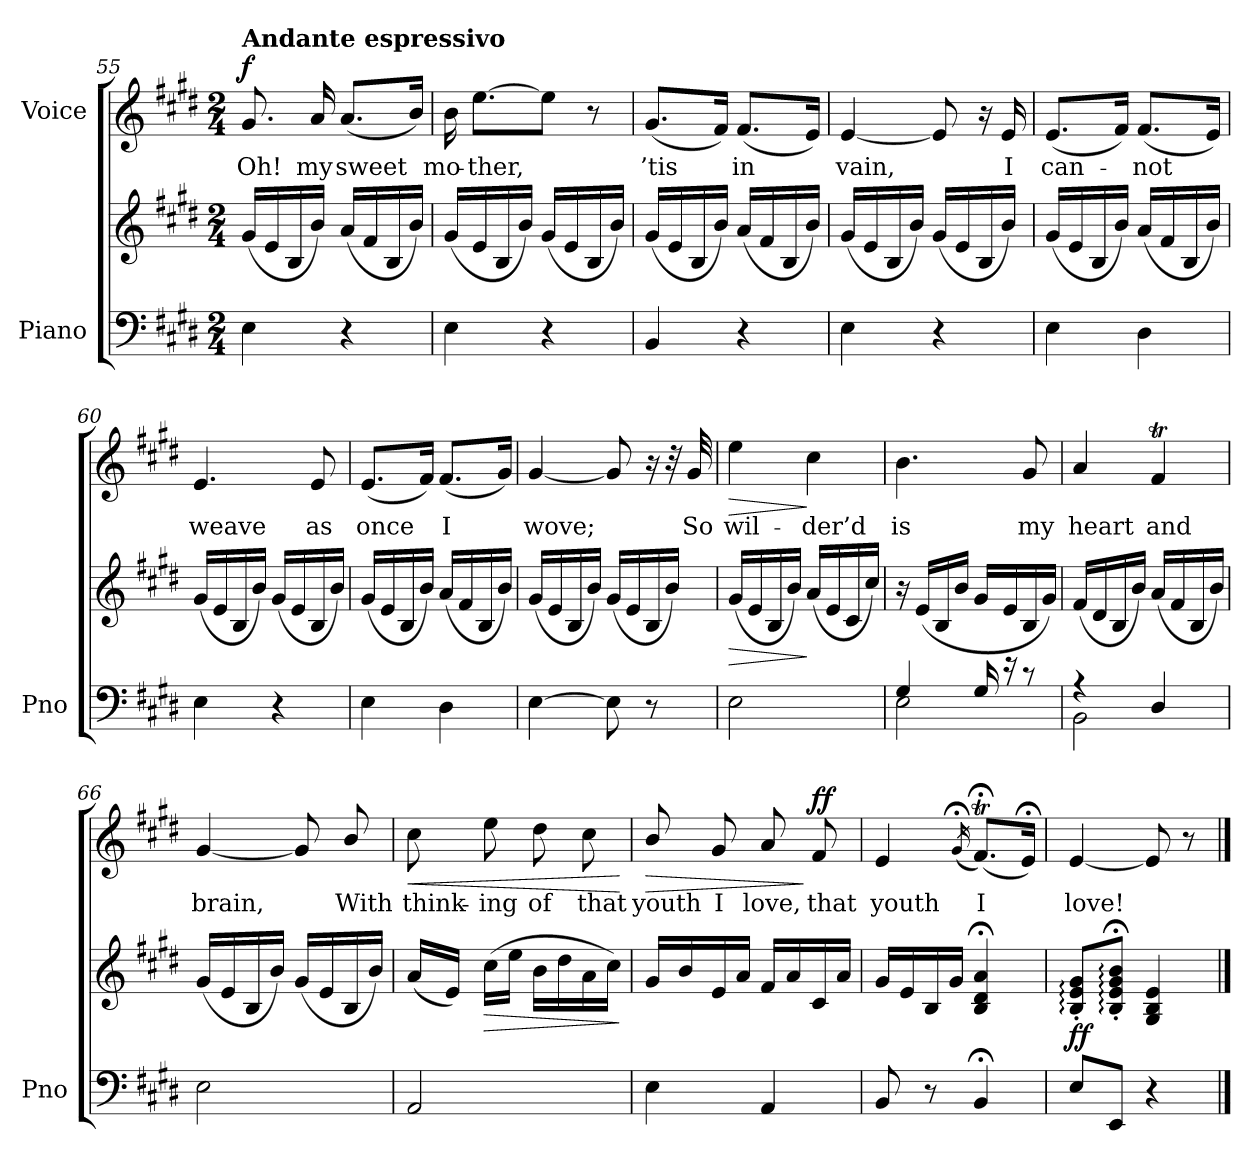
**kern	**kern	**dynam	**kern	**text	**dynam
*part2	*part2	*part2	*part1	*part1	*part1
*staff3	*staff2	*staff2/3	*staff1	*staff1	*staff1
*I"Piano	*	*	*I"Voice	*	*
*I'Pno	*	*	*	*	*
!!LO:LB:g=z
*clefF4	*clefG2	*	*clefG2	*	*
*k[f#c#g#d#]	*k[f#c#g#d#]	*	*k[f#c#g#d#]	*	*
*M2/4	*M2/4	*	*M2/4	*	*
=55	=55	=55	=55	=55	=55
!	!	!	!LO:TX:a:B:t=Andante espressivo	!	!
!	!	!LO:DY:b=2	!	!LO:LY:b	!
!	!	!LO:DY:n=1:b	!	!	!LO:DY:a
4E\	(<16g#/LL	f mf	8.g#/	Oh!	f
.	16e/	.	.	.	.
.	16B/	.	.	.	.
!	!	!	!	!LO:LY:b	!
.	16b/JJ)	.	16a/	my	.
!	!	!	!	!LO:LY:b	!
4r	(<16a/LL	.	(<8.a/L	sweet	.
.	16f#/	.	.	.	.
.	16B/	.	.	.	.
.	16b/JJ)	.	16b/Jk)	.	.
=56	=56	=56	=56	=56	=56
!	!	!	!	!LO:LY:b	!
4E\	(<16g#/LL	.	16b\	mo-	.
!	!	!	!	!LO:LY:b	!
.	16e/	.	[8.ee\L	-ther,	.
.	16B/	.	.	.	.
.	16b/JJ)	.	.	.	.
4r	(<16g#/LL	.	8ee\J]	.	.
.	16e/	.	.	.	.
.	16B/	.	8r	.	.
.	16b/JJ)	.	.	.	.
=57	=57	=57	=57	=57	=57
!	!	!	!	!LO:LY:b	!
4BB/	(<16g#/LL	.	(<8.g#/L	’tis	.
.	16e/	.	.	.	.
.	16B/	.	.	.	.
.	16b/JJ)	.	16f#/Jk)	.	.
!	!	!	!	!LO:LY:b	!
4r	(<16a/LL	.	(<8.f#/L	in	.
.	16f#/	.	.	.	.
.	16B/	.	.	.	.
.	16b/JJ)	.	16e/Jk)	.	.
=58	=58	=58	=58	=58	=58
!	!	!	!	!LO:LY:b	!
4E\	(<16g#/LL	.	[4e/	vain,	.
.	16e/	.	.	.	.
.	16B/	.	.	.	.
.	16b/JJ)	.	.	.	.
4r	(<16g#/LL	.	8e/]	.	.
.	16e/	.	.	.	.
.	16B/	.	16r	.	.
!	!	!	!	!LO:LY:b	!
.	16b/JJ)	.	16e/	I	.
=59	=59	=59	=59	=59	=59
!	!	!	!	!LO:LY:b	!
4E\	(<16g#/LL	.	(<8.e/L	can-	.
.	16e/	.	.	.	.
.	16B/	.	.	.	.
.	16b/JJ)	.	16f#/Jk)	.	.
!	!	!	!	!LO:LY:b	!
4D#\	(<16a/LL	.	(<8.f#/L	-not	.
.	16f#/	.	.	.	.
.	16B/	.	.	.	.
.	16b/JJ)	.	16e/Jk)	.	.
!!LO:LB:g=z
=60	=60	=60	=60	=60	=60
!	!	!	!	!LO:LY:b	!
4E\	(<16g#/LL	.	4.e/	weave	.
.	16e/	.	.	.	.
.	16B/	.	.	.	.
.	16b/JJ)	.	.	.	.
4r	(<16g#/LL	.	.	.	.
.	16e/	.	.	.	.
!	!	!	!	!LO:LY:b	!
.	16B/	.	8e/	as	.
.	16b/JJ)	.	.	.	.
=61	=61	=61	=61	=61	=61
!	!	!	!	!LO:LY:b	!
4E\	(<16g#/LL	.	(<8.e/L	once	.
.	16e/	.	.	.	.
.	16B/	.	.	.	.
.	16b/JJ)	.	16f#/Jk)	.	.
!	!	!	!	!LO:LY:b	!
4D#\	(<16a/LL	.	(<8.f#/L	I	.
.	16f#/	.	.	.	.
.	16B/	.	.	.	.
.	16b/JJ)	.	16g#/Jk)	.	.
=62	=62	=62	=62	=62	=62
!	!	!	!	!LO:LY:b	!
[4E\	(<16g#/LL	.	[4g#/	wove;	.
.	16e/	.	.	.	.
.	16B/	.	.	.	.
.	16b/JJ)	.	.	.	.
8E\]	(<16g#/LL	.	8g#/]	.	.
.	16e/	.	.	.	.
8r	16B/	.	16r	.	.
.	16b/JJ)	.	32r	.	.
!	!	!	!	!LO:LY:b	!
.	.	.	32g#/	So	.
=63	=63	=63	=63	=63	=63
!	!	!LO:HP:b	!	!LO:LY:b	!LO:HP:b
2E\	(<16g#/LL	>	4ee\	wil-	>
.	16e/	.	.	.	.
.	16B/	.	.	.	.
.	16b/JJ)	.	.	.	.
!	!	!	!	!LO:LY:b	!
.	(<16a/LL	]	4cc#\	-der’d	]
.	16e/	.	.	.	.
.	16c#/	.	.	.	.
.	16cc#/JJ)	.	.	.	.
=64	=64	=64	=64	=64	=64
*^	*	*	*	*	*
!	!	!	!	!	!LO:LY:b	!
4G#/	2E\	16r	.	4.b\	is	.
.	.	(<16e/LL	.	.	.	.
.	.	16B/	.	.	.	.
.	.	16b/JJ	.	.	.	.
16G#/	.	16g#/LL	.	.	.	.
16r	.	16e/	.	.	.	.
!	!	!	!	!	!LO:LY:b	!
8r	.	16B/	.	8g#/	my	.
.	.	16g#/JJ)	.	.	.	.
=65	=65	=65	=65	=65	=65	=65
!	!	!	!	!	!LO:LY:b	!
4r	2BB\	(<16f#/LL	.	4a/	heart	.
.	.	16d#/	.	.	.	.
.	.	16B/	.	.	.	.
.	.	16b/JJ)	.	.	.	.
!	!	!	!	!	!LO:LY:b	!
4D#/	.	(<16a/LL	.	4f#T/	and	.
.	.	16f#/	.	.	.	.
.	.	16B/	.	.	.	.
.	.	16b/JJ)	.	.	.	.
*v	*v	*	*	*	*	*
!!LO:LB:g=z
=66	=66	=66	=66	=66	=66
!	!	!	!	!LO:LY:b	!
2E\	(<16g#/LL	.	[4g#/	brain,	.
.	16e/	.	.	.	.
.	16B/	.	.	.	.
.	16b/JJ)	.	.	.	.
.	(<16g#/LL	.	8g#/]	.	.
.	16e/	.	.	.	.
!	!	!	!	!LO:LY:b	!
.	16B/	.	8b/	With	.
.	16b/JJ)	.	.	.	.
=67	=67	=67	=67	=67	=67
*	*	*	*MM78	*	*
!	!	!	!	!LO:LY:b	!LO:HP:b
2AA/	(<16a/LL	.	8cc#\	think-	<
.	16e/JJ)	.	.	.	.
!	!	!LO:HP:b	!	!LO:LY:b	!
.	(>16cc#\LL	>	8ee\	-ing	.
.	16ee\JJ	.	.	.	.
!	!	!	!	!LO:LY:b	!
.	16b\LL	.	8dd#\	of	.
.	16dd#\	.	.	.	.
!	!	!	!	!LO:LY:b	!
.	16a\	.	8cc#\	that	.
.	16cc#\JJ)	.	.	.	.
.	.	]	.	.	[
=68	=68	=68	=68	=68	=68
!	!	!	!	!LO:LY:b	!LO:HP:b
4E\	16g#/LL	.	8b/	youth	>
.	16b/	.	.	.	.
!	!	!	!	!LO:LY:b	!
.	16e/	.	8g#/	I	.
.	16a/JJ	.	.	.	.
!	!	!	!	!LO:LY:b	!
4AA/	16f#/LL	.	8a/	love,	.
.	16a/	.	.	.	.
!	!	!	!	!LO:LY:b	!LO:DY:n=1:a
.	16c#/	.	8f#/	that	] ff
.	16a/JJ	.	.	.	.
=69	=69	=69	=69	=69	=69
*	*	*	*MM75	*	*
!	!	!	!	!LO:LY:b	!
8BB/	16g#/LL	.	4e/	youth	.
.	16e/	.	.	.	.
8r	16B/	.	.	.	.
.	16g#/JJ	.	.	.	.
.	.	.	(<16qg#;</	.	.
!	!	!	!	!LO:LY:b	!
4BB;</	4B/;< 4d#/;< 4a/;<	.	(<8.f#;<T/L)	I	.
.	.	.	16e;</Jk)	.	.
=70	=70	=70	=70	=70	=70
*	*	*	*MM70	*	*
!	!	!LO:DY:b	!	!LO:LY:b	!
8E/L	8B/:' 8e/:' 8g#/:'L	ff	[4e/	love!	.
8EE/J	8B/;<:' 8e/;<:' 8g#/;<:' 8b/;<:'J	.	.	.	.
4r	4G#/ 4B/ 4e/	.	8e/]	.	.
.	.	.	8r	.	.
==	==	==	==	==	==
*-	*-	*-	*-	*-	*-
